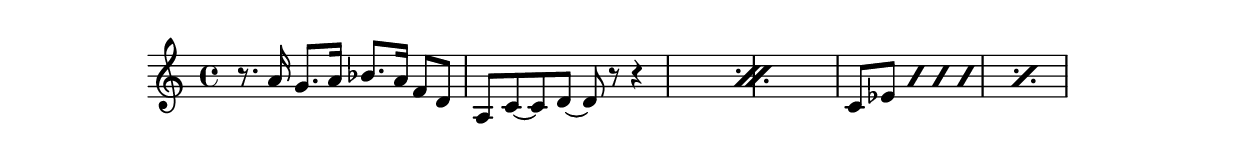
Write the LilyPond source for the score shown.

\version "2.1.26"
\header {
texidoc = "Measure repeats may be nested with beat repeats."
}
	
\score { \notes \relative c'' \context Voice { \time 4/4
   % riff
   \repeat "percent" 2 { r8. a16 g8. a16 bes8. a16 f8 d |  a c8 ~ c8 d8 ~ d8 r8 r4 }
   
   \repeat "percent" 2 { \repeat "percent" 4 { c8 es } }   
  }
}

